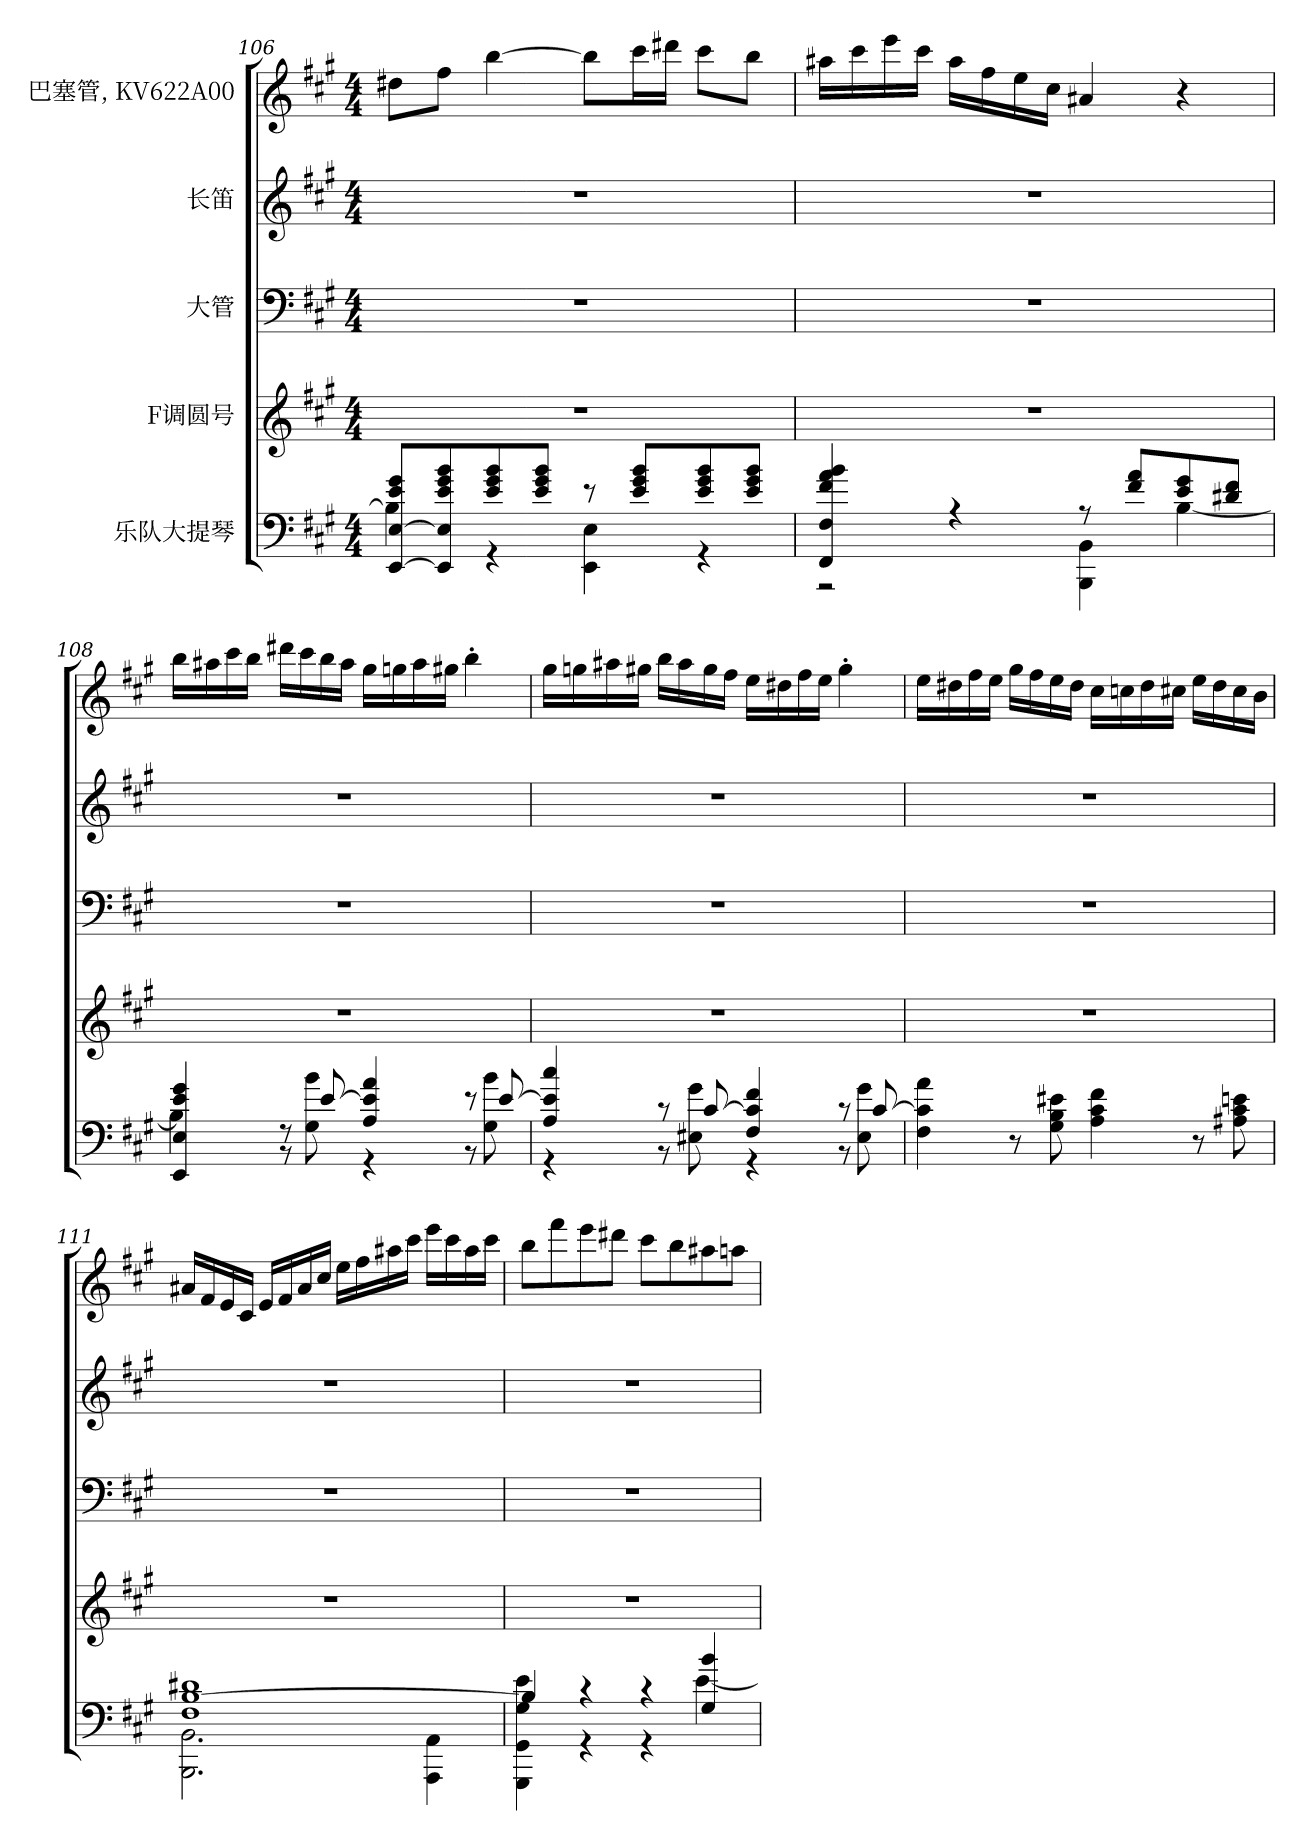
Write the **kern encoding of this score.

**kern	**kern	**kern	**kern	**kern
*part5	*part4	*part3	*part2	*part1
*staff5	*staff4	*staff3	*staff2	*staff1
*I"乐队大提琴	*I"F调圆号	*I"大管	*I"长笛	*I"巴塞管, KV622A00
*clefF4	*clefG2	*clefF4	*clefG2	*clefG2
*	*ITrd4c7	*	*	*ITrd4c7
*k[f#c#g#]	*k[f#c#]	*k[f#c#g#]	*k[f#c#g#]	*k[f#c#]
*M4/4	*M4/4	*M4/4	*M4/4	*M4/4
=106	=106	=106	=106	=106
*^	*	*	*	*
[8EE/ [8E/ 8e/ 8g#/L	4B\]	1r	1r	1r	8g#X\L
8EE/] 8E/] 8e/ 8g#/ 8b/	.	.	.	.	8b\J
8e/ 8g#/ 8b/	4r	.	.	.	[4ee\
8e/ 8g#/ 8b/J	.	.	.	.	.
8r	4EE\ 4E\	.	.	.	8ee\L]
8e/ 8g#/ 8b/L	.	.	.	.	16ff#\L
.	.	.	.	.	16gg#X\JJ
8e/ 8g#/ 8b/	4r	.	.	.	8ff#\L
8e/ 8g#/ 8b/J	.	.	.	.	8ee\J
!!LO:LB:g=z
=107	=107	=107	=107	=107	=107
4FF#/ 4F#/ 4f#/ 4a/ 4b/	2r	1r	1r	1r	16dd#X\LL
.	.	.	.	.	16ff#\
.	.	.	.	.	16aa\
.	.	.	.	.	16ff#\JJ
4r	.	.	.	.	16dd#\LL
.	.	.	.	.	16b\
.	.	.	.	.	16a\
.	.	.	.	.	16f#\JJ
8r	4BBB\ 4BB\	.	.	.	4d#X/
8f#/ 8a/L	.	.	.	.	.
8e/ 8g#/	[4B\	.	.	.	4r
8d#X/ 8f#/J	.	.	.	.	.
=108	=108	=108	=108	=108	=108
4EE/ 4E/ 4e/ 4g#/	4B\]	1r	1r	1r	16ee\LL
.	.	.	.	.	16dd#X\
.	.	.	.	.	16ff#\
.	.	.	.	.	16ee\JJ
8r	8r	.	.	.	16gg#X\LL
.	.	.	.	.	16ff#\
[8e/	8G#\ 8b\	.	.	.	16ee\
.	.	.	.	.	16dd#\JJ
4A/ 4e/] 4a/	4r	.	.	.	16cc#\LL
.	.	.	.	.	16ccn\
.	.	.	.	.	16dd#\
.	.	.	.	.	16cc#X\JJ
8r	8r	.	.	.	4ee'\
[8e/	8G#\ 8b\	.	.	.	.
!!LO:PB:g=z
=109	=109	=109	=109	=109	=109
4A/ 4e/] 4cc#/	4r	1r	1r	1r	16cc#\LL
.	.	.	.	.	16ccn\
.	.	.	.	.	16dd#X\
.	.	.	.	.	16cc#X\JJ
8r	8r	.	.	.	16ee\LL
.	.	.	.	.	16dd#\
[8c#/	8E#X\ 8g#\	.	.	.	16cc#\
.	.	.	.	.	16b\JJ
4F#/ 4c#/] 4f#/	4r	.	.	.	16a\LL
.	.	.	.	.	16g#X\
.	.	.	.	.	16b\
.	.	.	.	.	16a\JJ
8r	8r	.	.	.	4cc#'\
[8c#/	8E#\ 8g#\	.	.	.	.
*v	*v	*	*	*	*
=110	=110	=110	=110	=110
4F#\ 4c#\] 4a\	1r	1r	1r	16a\LL
.	.	.	.	16g#X\
.	.	.	.	16b\
.	.	.	.	16a\JJ
8r	.	.	.	16cc#\LL
.	.	.	.	16b\
8G#\ 8B\ 8e#X\	.	.	.	16a\
.	.	.	.	16g#\JJ
4A\ 4c#\ 4f#\	.	.	.	16f#\LL
.	.	.	.	16fn\
.	.	.	.	16g#\
.	.	.	.	16f#X\JJ
8r	.	.	.	16a\LL
.	.	.	.	16g#\
8A#X\ 8c#\ 8en\	.	.	.	16f#\
.	.	.	.	16e\JJ
!!LO:LB:g=z
=111	=111	=111	=111	=111
*^	*	*	*	*
1F# [1B 1d#X	2.BBB\ 2.BB\	1r	1r	1r	16d#X/LL
.	.	.	.	.	16B/
.	.	.	.	.	16A/
.	.	.	.	.	16F#/JJ
.	.	.	.	.	16A/LL
.	.	.	.	.	16B/
.	.	.	.	.	16d#/
.	.	.	.	.	16f#/JJ
.	.	.	.	.	16a\LL
.	.	.	.	.	16b\
.	.	.	.	.	16dd#X\
.	.	.	.	.	16ff#\JJ
.	4AAA\ 4AA\	.	.	.	16aa\LL
.	.	.	.	.	16ff#\
.	.	.	.	.	16dd#\
.	.	.	.	.	16ff#\JJ
=112	=112	=112	=112	=112	=112
4B/]	4GGG#\ 4GG#\ 4G#\ 4e\	1r	1r	1r	8ee\L
.	.	.	.	.	8bb\
4r	4r	.	.	.	8aa\
.	.	.	.	.	8gg#X\J
4r	4r	.	.	.	8ff#\L
.	.	.	.	.	8ee\
4G#/ 4b/	[4e\	.	.	.	8dd#X\
.	.	.	.	.	8ddn\J
*v	*v	*	*	*	*
=	=	=	=	=
*-	*-	*-	*-	*-
